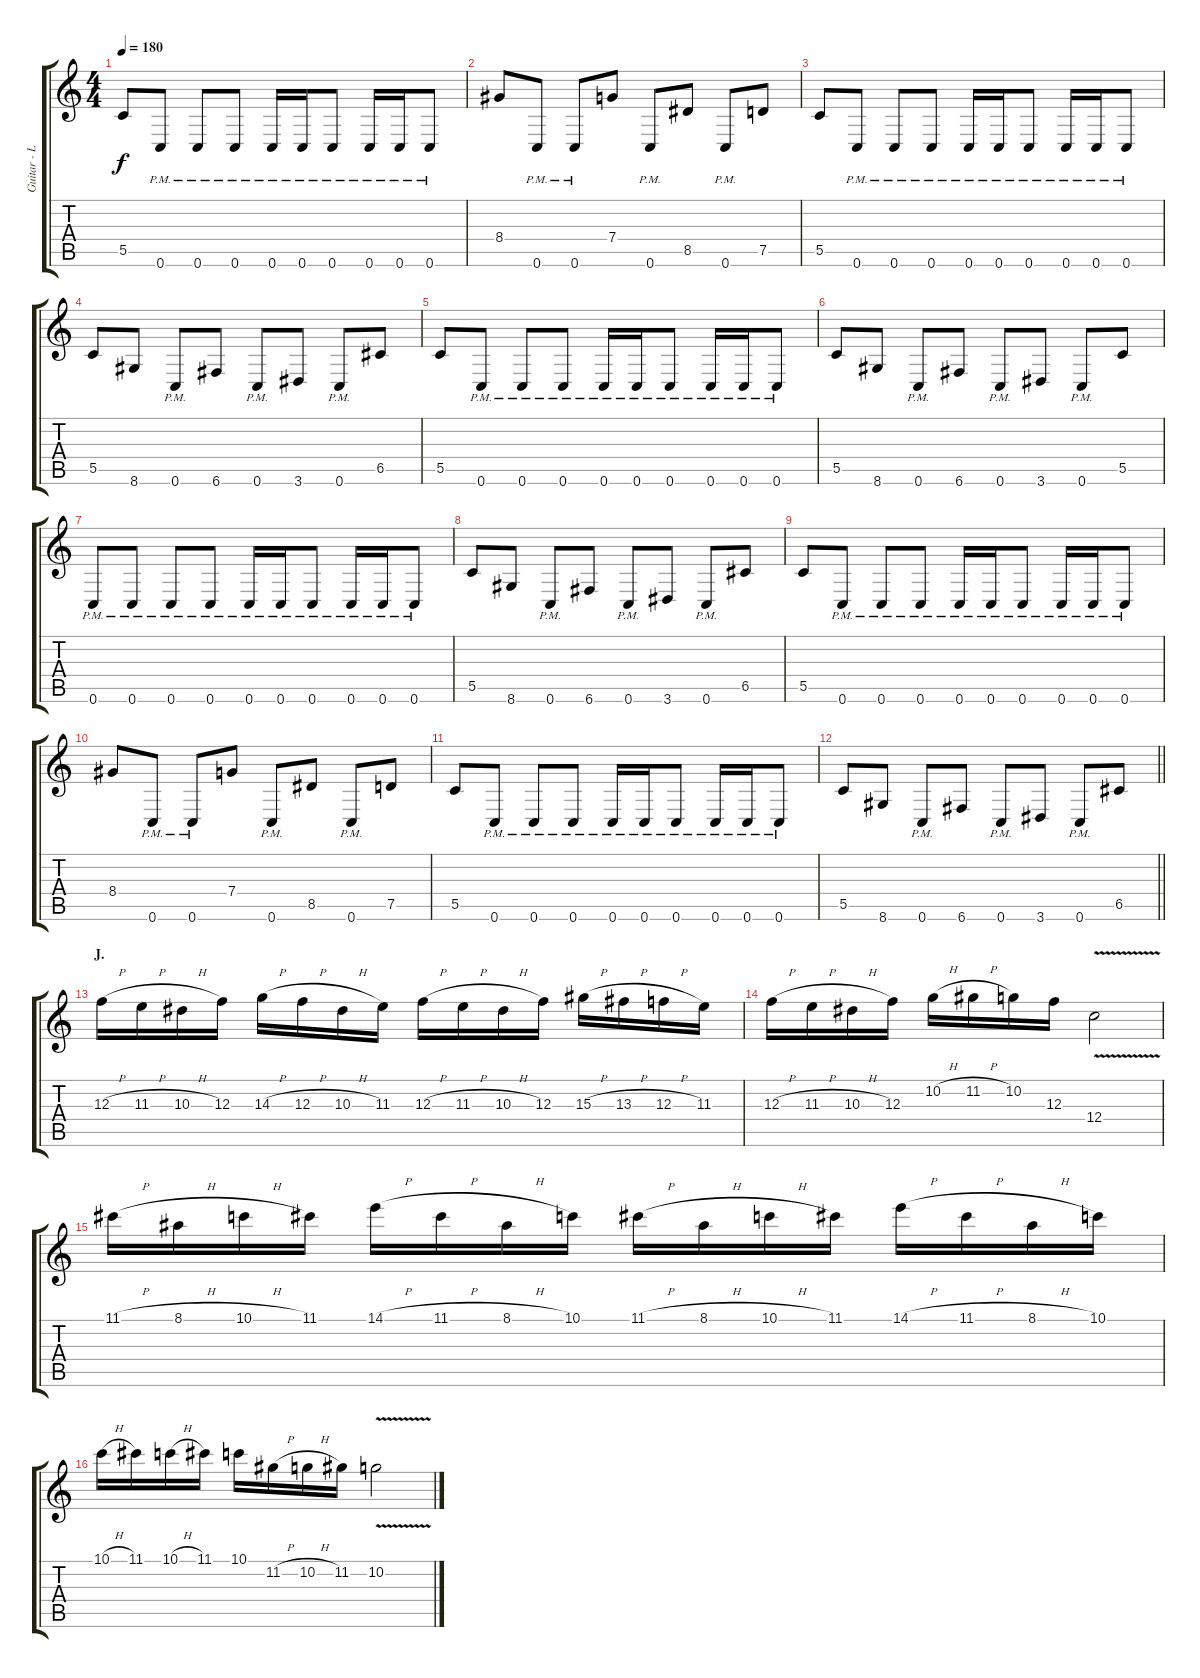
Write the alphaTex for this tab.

\track ("Guitar - Left" "Guitar - L") {instrument distortionguitar}
\staff {score tabs}
\tuning (D4 A3 F3 C3 G2 C2) {hide}
\ts (4 4)
\tempo 180
\clef g2
\ks c
5.5.8{dy f} 0.6{pm}.8 0.6{pm}.8 0.6{pm}.8 0.6{pm}.16 0.6{pm}.16 0.6{pm}.8 0.6{pm}.16 0.6{pm}.16 0.6{pm}.8 |
8.4.8 0.6{pm}.8 0.6{pm}.8 7.4.8 0.6{pm}.8 8.5.8 0.6{pm}.8 7.5.8 |
5.5.8 0.6{pm}.8 0.6{pm}.8 0.6{pm}.8 0.6{pm}.16 0.6{pm}.16 0.6{pm}.8 0.6{pm}.16 0.6{pm}.16 0.6{pm}.8 |
5.5.8 8.6.8 0.6{pm}.8 6.6.8 0.6{pm}.8 3.6.8 0.6{pm}.8 6.5.8 |
5.5.8 0.6{pm}.8 0.6{pm}.8 0.6{pm}.8 0.6{pm}.16 0.6{pm}.16 0.6{pm}.8 0.6{pm}.16 0.6{pm}.16 0.6{pm}.8 |
5.5.8 8.6.8 0.6{pm}.8 6.6.8 0.6{pm}.8 3.6.8 0.6{pm}.8 5.5.8 |
0.6{pm}.8 0.6{pm}.8 0.6{pm}.8 0.6{pm}.8 0.6{pm}.16 0.6{pm}.16 0.6{pm}.8 0.6{pm}.16 0.6{pm}.16 0.6{pm}.8 |
5.5.8 8.6.8 0.6{pm}.8 6.6.8 0.6{pm}.8 3.6.8 0.6{pm}.8 6.5.8 |
5.5.8 0.6{pm}.8 0.6{pm}.8 0.6{pm}.8 0.6{pm}.16 0.6{pm}.16 0.6{pm}.8 0.6{pm}.16 0.6{pm}.16 0.6{pm}.8 |
8.4.8 0.6{pm}.8 0.6{pm}.8 7.4.8 0.6{pm}.8 8.5.8 0.6{pm}.8 7.5.8 |
5.5.8 0.6{pm}.8 0.6{pm}.8 0.6{pm}.8 0.6{pm}.16 0.6{pm}.16 0.6{pm}.8 0.6{pm}.16 0.6{pm}.16 0.6{pm}.8 |
\barLineRight lightlight
5.5.8 8.6.8 0.6{pm}.8 6.6.8 0.6{pm}.8 3.6.8 0.6{pm}.8 6.5.8 |
\section ("" "J.")
12.3{h}.16 11.3{h}.16 10.3{h}.16 12.3.16 14.3{h}.16 12.3{h}.16 10.3{h}.16 11.3.16 12.3{h}.16 11.3{h}.16 10.3{h}.16 12.3.16 15.3{h}.16 13.3{h}.16 12.3{h}.16 11.3.16 |
12.3{h}.16 11.3{h}.16 10.3{h}.16 12.3.16 10.2{h}.16 11.2{h}.16 10.2.16 12.3.16 12.4{v}.2 |
11.1{h}.16 8.1{h}.16 10.1{h}.16 11.1.16 14.1{h}.16 11.1{h}.16 8.1{h}.16 10.1.16 11.1{h}.16 8.1{h}.16 10.1{h}.16 11.1.16 14.1{h}.16 11.1{h}.16 8.1{h}.16 10.1.16 |
10.1{h}.16 11.1.16 10.1{h}.16 11.1.16 10.1.16 11.2{h}.16 10.2{h}.16 11.2.16 10.2{v}.2
